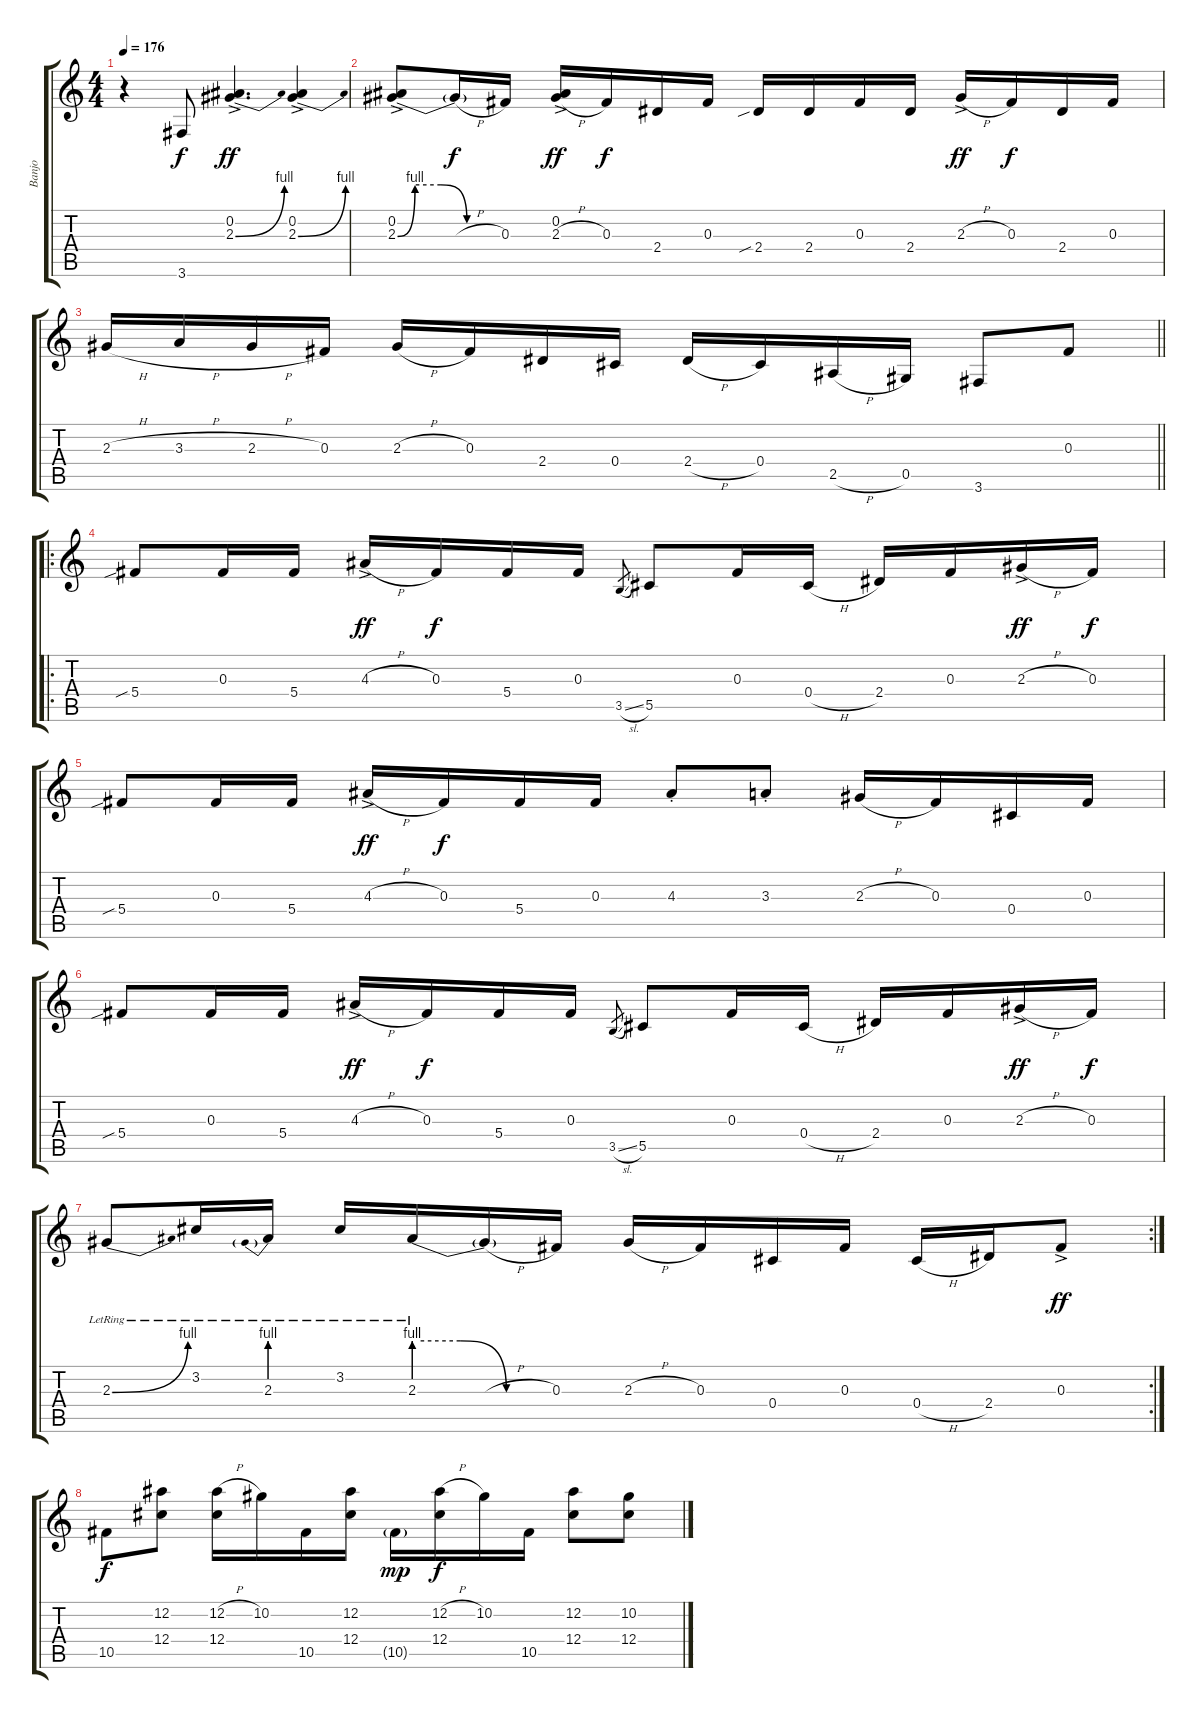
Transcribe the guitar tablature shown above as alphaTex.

\track ("Banjo" "Banjo") {instrument banjo}
\staff {score tabs}
\tuning (Eb4 Bb3 Gb3 Db3 Ab2 Eb2) {hide}
\displaytranspose 12
\ts (4 4)
\tempo 176
\clef g2
\ks c
r.4{dy f instrument banjo} 3.6.8 (0.2{ac} 2.3{be (bend 0 0 60 4) ac}).4{d dy ff} (0.2{ac} 2.3{be (bend 0 0 60 4) ac}).4 |
(0.2{ac} 2.3{be (custom 0 0 10 4 25 4 40 0 60 0) ac}).8 2.3{h t}.16{dy f} 0.3.16 (0.2{ac} 2.3{h ac}).16{dy ff} 0.3.16{dy f} 2.4.16 0.3.16 2.4{sib}.16 2.4.16 0.3.16 2.4.16 2.3{h ac}.16{dy ff} 0.3.16{dy f} 2.4.16 0.3.16 |
\barLineRight lightlight
2.3{h}.16 3.3{h}.16 2.3{h}.16 0.3.16 2.3{h}.16 0.3.16 2.4.16 0.4.16 2.4{h}.16 0.4.16 2.5{h}.16 0.5.16 3.6.8 0.3.8 |
\ro
5.4{sib}.8 0.3.16 5.4.16 4.3{h ac}.16{dy ff} 0.3.16{dy f} 5.4.16 0.3.16 3.5{sl}.8{gr} 5.5.8 0.3.16 0.4{h}.16 2.4.16 0.3.16 2.3{h ac}.16{dy ff} 0.3.16{dy f} |
5.4{sib}.8 0.3.16 5.4.16 4.3{h ac}.16{dy ff} 0.3.16{dy f} 5.4.16 0.3.16 4.3{st}.8 3.3{st}.8 2.3{h}.16 0.3.16 0.4.16 0.3.16 |
5.4{sib}.8 0.3.16 5.4.16 4.3{h ac}.16{dy ff} 0.3.16{dy f} 5.4.16 0.3.16 3.5{sl}.8{gr} 5.5.8 0.3.16 0.4{h}.16 2.4.16 0.3.16 2.3{h ac}.16{dy ff} 0.3.16{dy f} |
\rc 2
2.3{be (bend 0 0 60 4) lr}.8 3.2{lr}.16 2.3{be (prebend 0 4 60 4) lr}.16 3.2{lr}.16 2.3{be (custom 0 4 20 4 40 0 60 0) lr}.16 2.3{h t}.16 0.3.16 2.3{h}.16 0.3.16 0.4.16 0.3.16 0.4{h}.16 2.4.16 0.3{ac}.8{dy ff} |
10.5.8{dy f} (12.2 12.4).8 (12.2{h} 12.4).16 10.2.16 10.5.16 (12.2 12.4).16 10.5{g}.16{dy mp} (12.2{h} 12.4).16{dy f} 10.2.16 10.5.16 (12.2 12.4).8 (10.2 12.4).8
